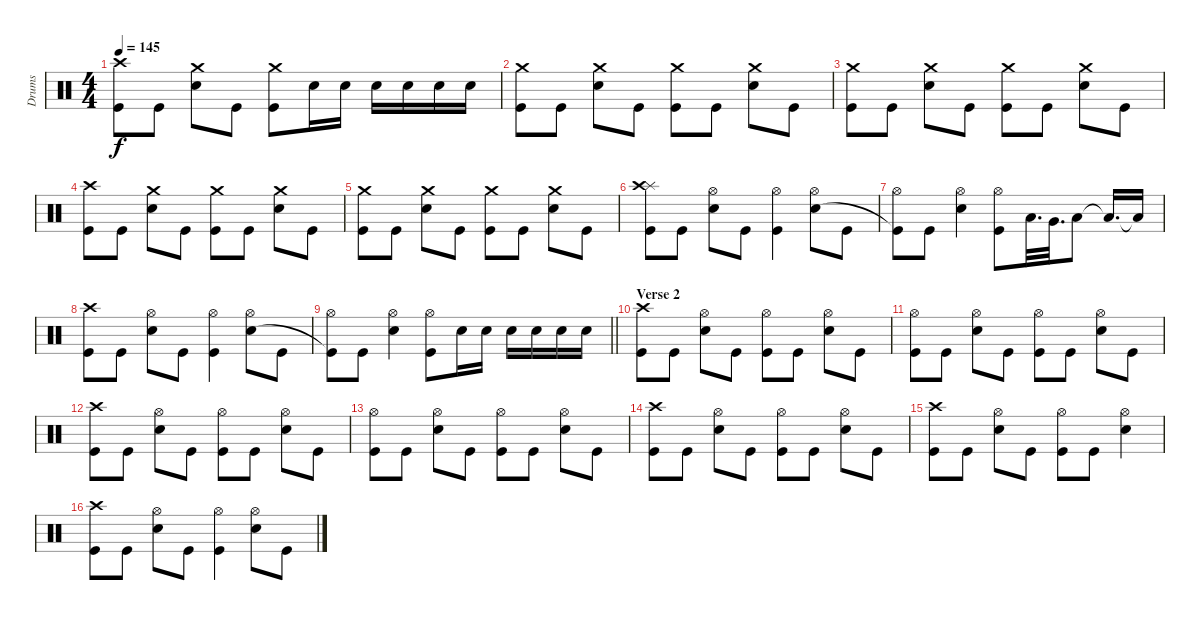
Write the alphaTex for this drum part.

\track ("Drums" "Drums") {instrument percussion}
\staff {score}
\articulation defaults
\ts (4 4)
\tempo 145
\clef neutral
\ks c
("Crash high (hit)" "Kick (hit)").8{dy f} "Kick (hit)".8 ("Crash medium (hit)" "Electric Snare (hit)").8 "Kick (hit)".8 ("Crash medium (hit)" "Kick (hit)").8 "Electric Snare (hit)".16 "Electric Snare (hit)".16 "Electric Snare (hit)".16 "Electric Snare (hit)".16 "Electric Snare (hit)".16 "Electric Snare (hit)".16 |
("Crash medium (hit)" "Kick (hit)").8 "Kick (hit)".8 ("Crash medium (hit)" "Electric Snare (hit)").8 "Kick (hit)".8 ("Crash medium (hit)" "Kick (hit)").8 "Kick (hit)".8 ("Crash medium (hit)" "Electric Snare (hit)").8 "Kick (hit)".8 |
("Crash medium (hit)" "Kick (hit)").8 "Kick (hit)".8 ("Crash medium (hit)" "Electric Snare (hit)").8 "Kick (hit)".8 ("Crash medium (hit)" "Kick (hit)").8 "Kick (hit)".8 ("Crash medium (hit)" "Electric Snare (hit)").8 "Kick (hit)".8 |
("Crash high (hit)" "Kick (hit)").8 "Kick (hit)".8 ("Crash medium (hit)" "Electric Snare (hit)").8 "Kick (hit)".8 ("Crash medium (hit)" "Kick (hit)").8 "Kick (hit)".8 ("Crash medium (hit)" "Electric Snare (hit)").8 "Kick (hit)".8 |
("Crash medium (hit)" "Kick (hit)").8 "Kick (hit)".8 ("Crash medium (hit)" "Electric Snare (hit)").8 "Kick (hit)".8 ("Crash medium (hit)" "Kick (hit)").8 "Kick (hit)".8 ("Crash medium (hit)" "Electric Snare (hit)").8 "Kick (hit)".8 |
("Splash (hit)" "Crash high (hit)" "Kick (hit)").8 "Kick (hit)".8 ("Hi-Hat (open)" "Electric Snare (hit)").8 "Kick (hit)".8 ("Hi-Hat (open)" "Kick (hit)").4 ("Hi-Hat (open)" "Electric Snare (hit)").8 "Kick (hit)".8 |
("Hi-Hat (open)" "Kick (hit)"{t}).8 "Kick (hit)".8 ("Hi-Hat (open)" "Electric Snare (hit)").4 ("Hi-Hat (open)" "Kick (hit)").8 "Low Tom (hit)".32{d} "Very Low Tom (hit)".32{d} "Low Floor Tom (hit)".8 "Low Floor Tom (hit)"{t}.16{d} "Low Floor Tom (hit)"{t}.16 |
("Crash high (hit)" "Kick (hit)").8 "Kick (hit)".8 ("Hi-Hat (open)" "Electric Snare (hit)").8 "Kick (hit)".8 ("Hi-Hat (open)" "Kick (hit)").4 ("Hi-Hat (open)" "Electric Snare (hit)").8 "Kick (hit)".8 |
\barLineRight lightlight
("Hi-Hat (open)" "Kick (hit)"{t}).8 "Kick (hit)".8 ("Hi-Hat (open)" "Electric Snare (hit)").4 ("Hi-Hat (open)" "Kick (hit)").8 "Electric Snare (hit)".16 "Electric Snare (hit)".16 "Electric Snare (hit)".16 "Electric Snare (hit)".16 "Electric Snare (hit)".16 "Electric Snare (hit)".16 |
\section ("" "Verse 2")
("Crash high (hit)" "Kick (hit)").8 "Kick (hit)".8 ("Hi-Hat (open)" "Electric Snare (hit)").8 "Kick (hit)".8 ("Hi-Hat (open)" "Kick (hit)").8 "Kick (hit)".8 ("Hi-Hat (open)" "Electric Snare (hit)").8 "Kick (hit)".8 |
("Hi-Hat (open)" "Kick (hit)").8 "Kick (hit)".8 ("Hi-Hat (open)" "Electric Snare (hit)").8 "Kick (hit)".8 ("Hi-Hat (open)" "Kick (hit)").8 "Kick (hit)".8 ("Hi-Hat (open)" "Electric Snare (hit)").8 "Kick (hit)".8 |
("Crash high (hit)" "Kick (hit)").8 "Kick (hit)".8 ("Hi-Hat (open)" "Electric Snare (hit)").8 "Kick (hit)".8 ("Hi-Hat (open)" "Kick (hit)").8 "Kick (hit)".8 ("Hi-Hat (open)" "Electric Snare (hit)").8 "Kick (hit)".8 |
("Hi-Hat (open)" "Kick (hit)").8 "Kick (hit)".8 ("Hi-Hat (open)" "Electric Snare (hit)").8 "Kick (hit)".8 ("Hi-Hat (open)" "Kick (hit)").8 "Kick (hit)".8 ("Hi-Hat (open)" "Electric Snare (hit)").8 "Kick (hit)".8 |
("Crash high (hit)" "Kick (hit)").8 "Kick (hit)".8 ("Hi-Hat (open)" "Electric Snare (hit)").8 "Kick (hit)".8 ("Hi-Hat (open)" "Kick (hit)").8 "Kick (hit)".8 ("Hi-Hat (open)" "Electric Snare (hit)").8 "Kick (hit)".8 |
("Crash high (hit)" "Kick (hit)").8 "Kick (hit)".8 ("Hi-Hat (open)" "Electric Snare (hit)").8 "Kick (hit)".8 ("Hi-Hat (open)" "Kick (hit)").8 "Kick (hit)".8 ("Hi-Hat (open)" "Electric Snare (hit)").4 |
("Crash high (hit)" "Kick (hit)").8 "Kick (hit)".8 ("Hi-Hat (open)" "Electric Snare (hit)").8 "Kick (hit)".8 ("Hi-Hat (open)" "Kick (hit)").4 ("Hi-Hat (open)" "Electric Snare (hit)").8 "Kick (hit)".8
